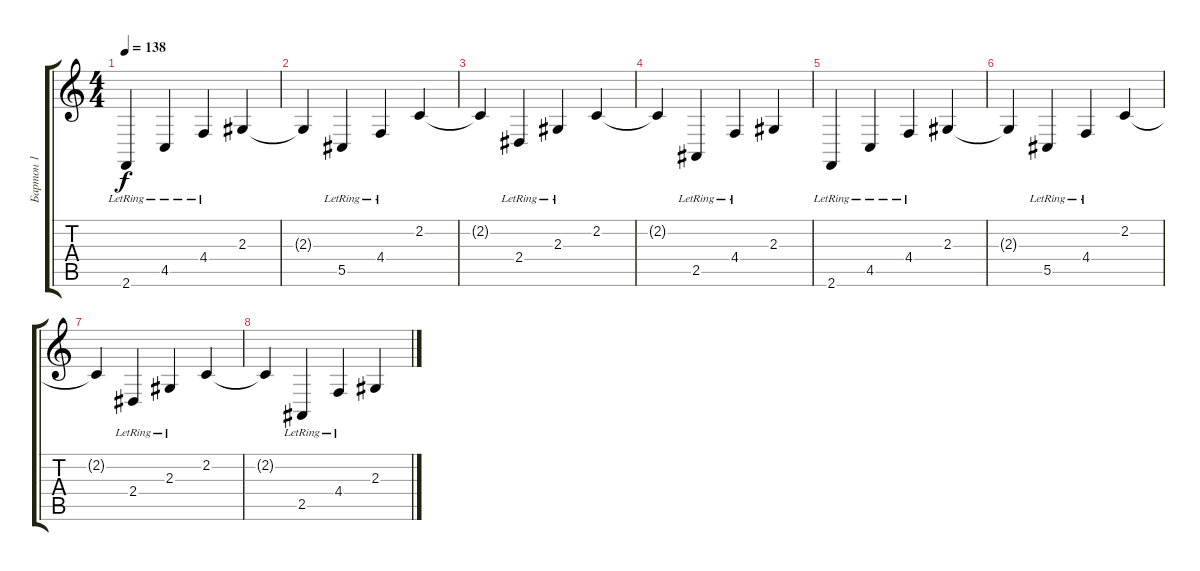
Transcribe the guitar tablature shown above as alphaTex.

\track ("Бартон 1" "Бартон 1") {instrument pad2warm}
\staff {score tabs}
\tuning (Eb4 Bb3 Gb3 Db3 Ab2 Eb2) {hide}
\ts (4 4)
\tempo 138
\clef g2
\ks c
2.6{lr}.4{dy f} 4.5{lr}.4 4.4{lr}.4 2.3.4 |
2.3{t}.4 5.5{lr}.4 4.4{lr}.4 2.2.4 |
2.2{t}.4 2.4{lr}.4 2.3{lr}.4 2.2.4 |
2.2{t}.4 2.5{lr}.4 4.4{lr}.4 2.3.4 |
2.6{lr}.4 4.5{lr}.4 4.4{lr}.4 2.3.4 |
2.3{t}.4 5.5{lr}.4 4.4{lr}.4 2.2.4 |
2.2{t}.4 2.4{lr}.4 2.3{lr}.4 2.2.4 |
2.2{t}.4 2.5{lr}.4 4.4{lr}.4 2.3.4
